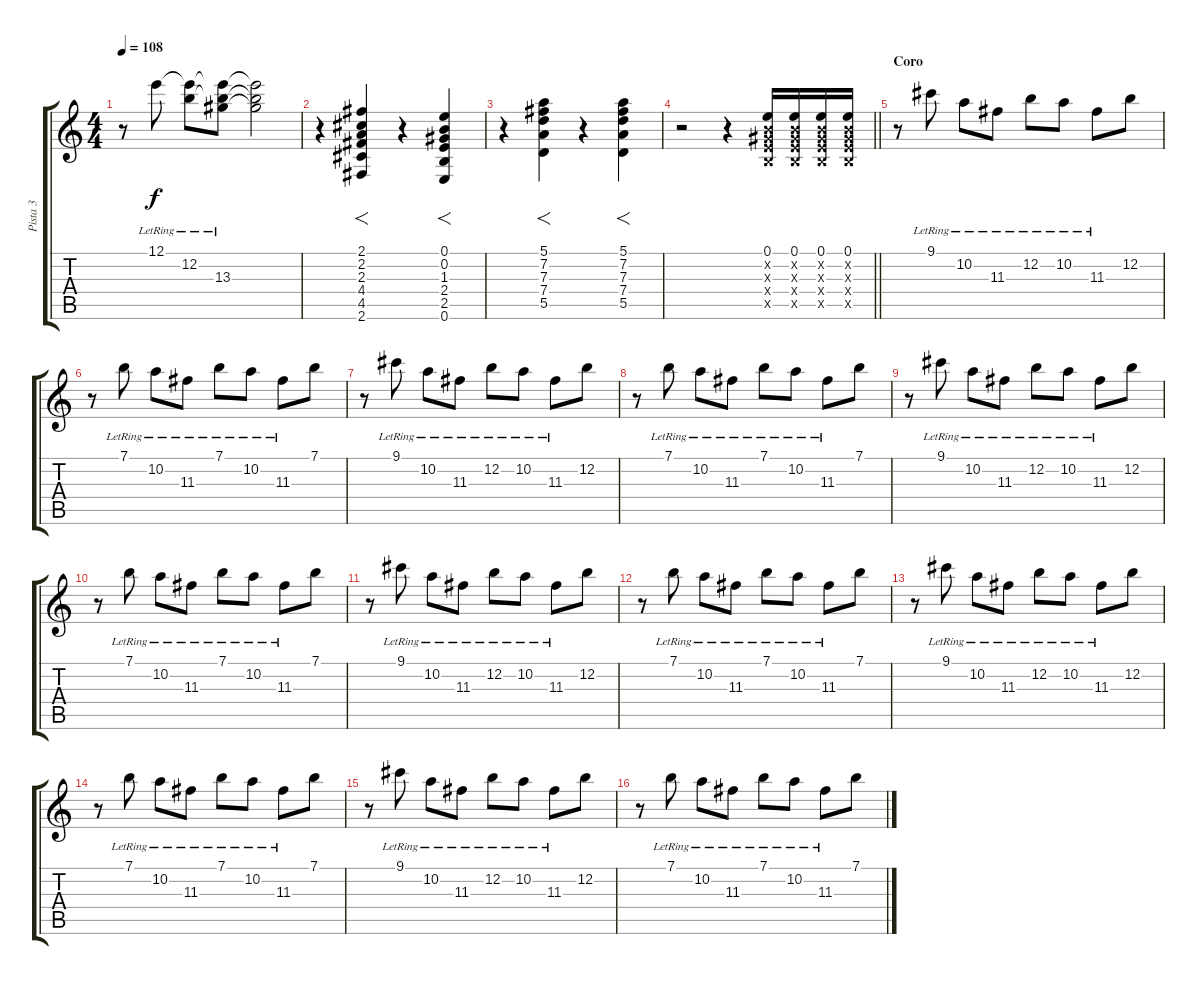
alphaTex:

\track ("Pista 3" "Pista 3") {instrument guitarharmonics}
\staff {score tabs}
\tuning (E4 B3 G3 D3 A2 E2) {hide}
\ts (4 4)
\tempo 108
\clef g2
\ks c
r.8{dy f} 12.1{lr}.8 (12.1{t} 12.2{lr}).8 (12.1{t} 12.2{t} 13.3{lr}).8 (12.1{t} 12.2{t} 13.3{t}).2 |
r.4{volume 11 instrument guitarharmonics} (2.1 2.2 2.3 4.4 4.5 2.6).4{f} r.4 (0.1 0.2 1.3 2.4 2.5 0.6).4{f} |
r.4 (5.1 7.2 7.3 7.4 5.5).4{f} r.4 (5.1 7.2 7.3 7.4 5.5).4{f} |
\barLineRight lightlight
r.2 r.4 (0.1 0.2{x} 1.3{x} 2.4{x} 2.5{x}).16 (0.1 0.2{x} 1.3{x} 2.4{x} 2.5{x}).16 (0.1 0.2{x} 1.3{x} 2.4{x} 2.5{x}).16 (0.1 0.2{x} 1.3{x} 2.4{x} 2.5{x}).16 |
\section ("" "Coro")
r.8 9.1{lr}.8{volume 10 instrument overdrivenguitar} 10.2{lr}.8 11.3{lr}.8 12.2{lr}.8 10.2{lr}.8 11.3{lr}.8 12.2.8 |
r.8 7.1{lr}.8 10.2{lr}.8 11.3{lr}.8 7.1{lr}.8 10.2{lr}.8 11.3{lr}.8 7.1.8 |
r.8 9.1{lr}.8 10.2{lr}.8 11.3{lr}.8 12.2{lr}.8 10.2{lr}.8 11.3{lr}.8 12.2.8 |
r.8 7.1{lr}.8 10.2{lr}.8 11.3{lr}.8 7.1{lr}.8 10.2{lr}.8 11.3{lr}.8 7.1.8 |
r.8 9.1{lr}.8 10.2{lr}.8 11.3{lr}.8 12.2{lr}.8 10.2{lr}.8 11.3{lr}.8 12.2.8 |
r.8 7.1{lr}.8 10.2{lr}.8 11.3{lr}.8 7.1{lr}.8 10.2{lr}.8 11.3{lr}.8 7.1.8 |
r.8 9.1{lr}.8 10.2{lr}.8 11.3{lr}.8 12.2{lr}.8 10.2{lr}.8 11.3{lr}.8 12.2.8 |
r.8 7.1{lr}.8 10.2{lr}.8 11.3{lr}.8 7.1{lr}.8 10.2{lr}.8 11.3{lr}.8 7.1.8 |
r.8 9.1{lr}.8 10.2{lr}.8 11.3{lr}.8 12.2{lr}.8 10.2{lr}.8 11.3{lr}.8 12.2.8 |
r.8 7.1{lr}.8 10.2{lr}.8 11.3{lr}.8 7.1{lr}.8 10.2{lr}.8 11.3{lr}.8 7.1.8 |
r.8 9.1{lr}.8 10.2{lr}.8 11.3{lr}.8 12.2{lr}.8 10.2{lr}.8 11.3{lr}.8 12.2.8 |
r.8 7.1{lr}.8 10.2{lr}.8 11.3{lr}.8 7.1{lr}.8 10.2{lr}.8 11.3{lr}.8 7.1.8
